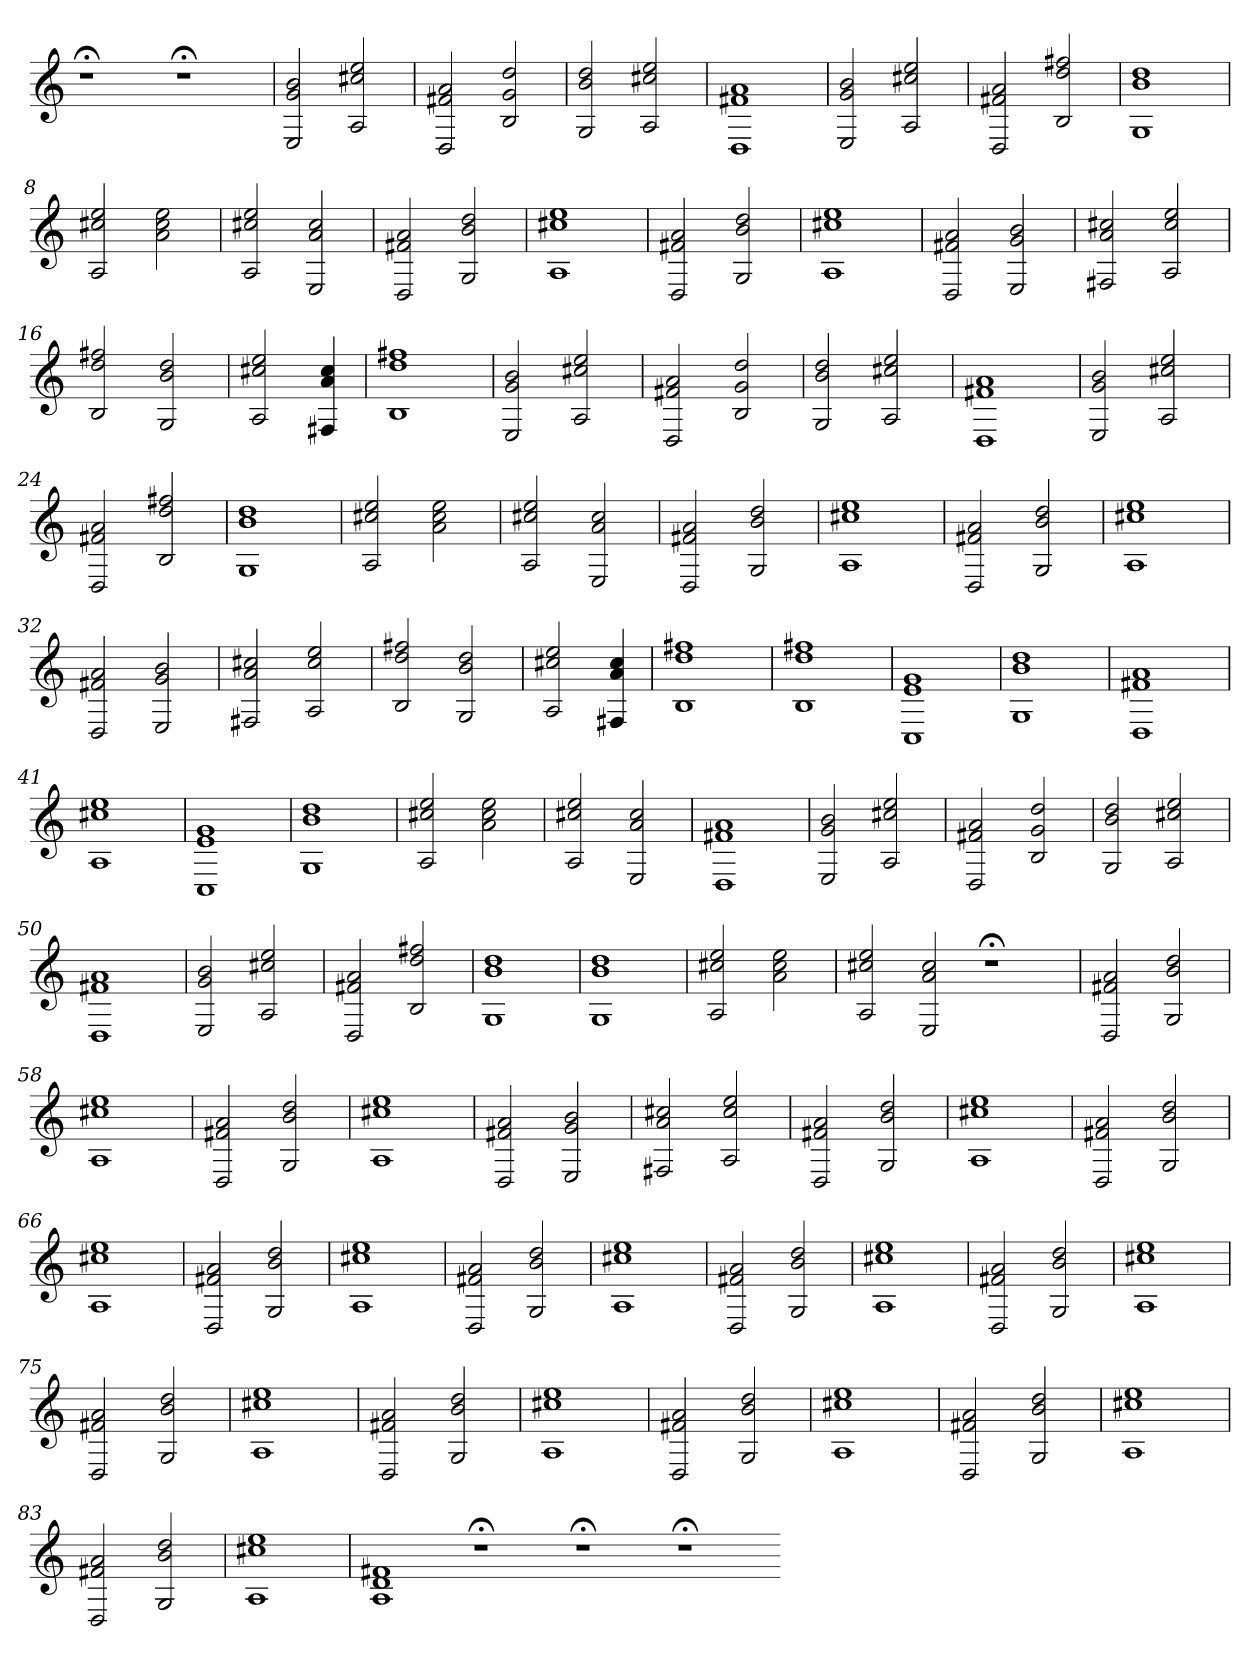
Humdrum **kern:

**kern
*part1
*staff1
=
1r;<
1r;<
=1
2E 2g 2b
2A 2cc#X 2ee
=2
2D 2f#X 2a
2B 2g 2dd
=3
2G 2b 2dd
2A 2cc#X 2ee
=4
1D 1f#X 1a
=5
2E 2g 2b
2A 2cc#X 2ee
=6
2D 2f#X 2a
2B 2dd 2ff#X
=7
1G 1b 1dd
=8
2A 2cc#X 2ee
2a 2cc# 2ee
=9
2A 2cc#X 2ee
2E 2a 2cc#
=10
2D 2f#X 2a
2G 2b 2dd
=11
1A 1cc#X 1ee
=12
2D 2f#X 2a
2G 2b 2dd
=13
1A 1cc#X 1ee
=14
2D 2f#X 2a
2E 2g 2b
=15
2F#X 2a 2cc#X
2A 2cc# 2ee
=16
2B 2dd 2ff#X
2G 2b 2dd
=17
2A 2cc#X 2ee
4F#X 4a 4cc#
=18
1B 1dd 1ff#X
=19
2E 2g 2b
2A 2cc#X 2ee
=20
2D 2f#X 2a
2B 2g 2dd
=21
2G 2b 2dd
2A 2cc#X 2ee
=22
1D 1f#X 1a
=23
2E 2g 2b
2A 2cc#X 2ee
=24
2D 2f#X 2a
2B 2dd 2ff#X
=25
1G 1b 1dd
=26
2A 2cc#X 2ee
2a 2cc# 2ee
=27
2A 2cc#X 2ee
2E 2a 2cc#
=28
2D 2f#X 2a
2G 2b 2dd
=29
1A 1cc#X 1ee
=30
2D 2f#X 2a
2G 2b 2dd
=31
1A 1cc#X 1ee
=32
2D 2f#X 2a
2E 2g 2b
=33
2F#X 2a 2cc#X
2A 2cc# 2ee
=34
2B 2dd 2ff#X
2G 2b 2dd
=35
2A 2cc#X 2ee
4F#X 4a 4cc#
=36
1B 1dd 1ff#X
=37
1B 1dd 1ff#X
=38
1C 1e 1g
=39
1G 1b 1dd
=40
1D 1f#X 1a
=41
1A 1cc#X 1ee
=42
1C 1e 1g
=43
1G 1b 1dd
=44
2A 2cc#X 2ee
2a 2cc# 2ee
=45
2A 2cc#X 2ee
2E 2a 2cc#
=46
1D 1f#X 1a
=47
2E 2g 2b
2A 2cc#X 2ee
=48
2D 2f#X 2a
2B 2g 2dd
=49
2G 2b 2dd
2A 2cc#X 2ee
=50
1D 1f#X 1a
=51
2E 2g 2b
2A 2cc#X 2ee
=52
2D 2f#X 2a
2B 2dd 2ff#X
=53
1G 1b 1dd
=54
1G 1b 1dd
=55
2A 2cc#X 2ee
2a 2cc# 2ee
=56
2A 2cc#X 2ee
2E 2a 2cc#
1r;<
=57
2D 2f#X 2a
2G 2b 2dd
=58
1A 1cc#X 1ee
=59
2D 2f#X 2a
2G 2b 2dd
=60
1A 1cc#X 1ee
=61
2D 2f#X 2a
2E 2g 2b
=62
2F#X 2a 2cc#X
2A 2cc# 2ee
=63
2D 2f#X 2a
2G 2b 2dd
=64
1A 1cc#X 1ee
=65
2D 2f#X 2a
2G 2b 2dd
=66
1A 1cc#X 1ee
=67
2D 2f#X 2a
2G 2b 2dd
=68
1A 1cc#X 1ee
=69
2D 2f#X 2a
2G 2b 2dd
=70
1A 1cc#X 1ee
=71
2D 2f#X 2a
2G 2b 2dd
=72
1A 1cc#X 1ee
=73
2D 2f#X 2a
2G 2b 2dd
=74
1A 1cc#X 1ee
=75
2D 2f#X 2a
2G 2b 2dd
=76
1A 1cc#X 1ee
=77
2D 2f#X 2a
2G 2b 2dd
=78
1A 1cc#X 1ee
=79
2D 2f#X 2a
2G 2b 2dd
=80
1A 1cc#X 1ee
=81
2D 2f#X 2a
2G 2b 2dd
=82
1A 1cc#X 1ee
=83
2D 2f#X 2a
2G 2b 2dd
=84
1A 1cc#X 1ee
=85
1A 1d 1f#X
1r;<
1r;<
1r;<
=-
*-
